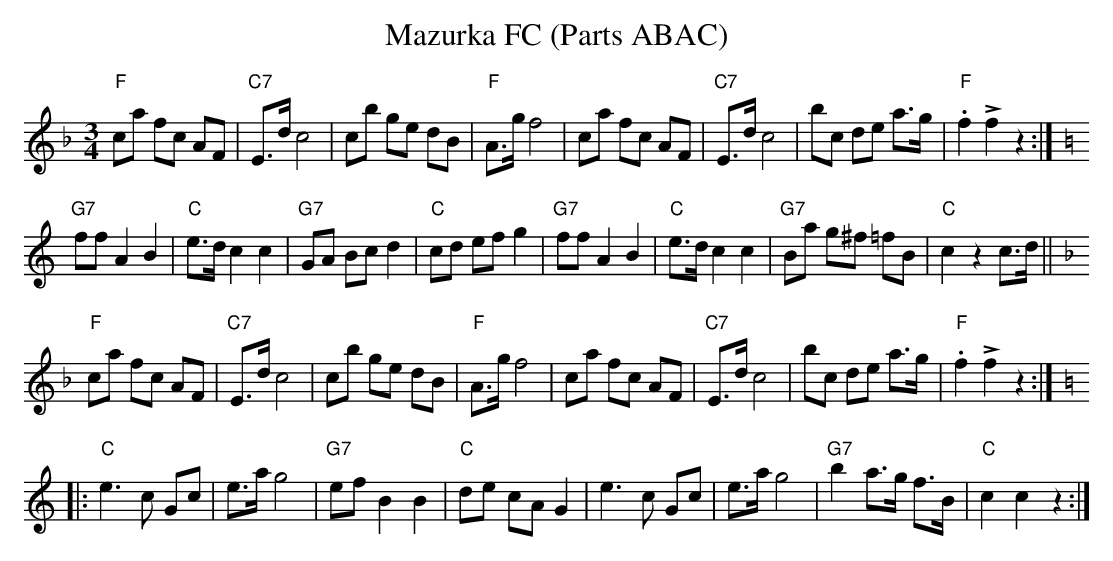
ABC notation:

X:1
T: Mazurka FC (Parts ABAC)
M:3/4
L:1/8
K:F
"F"ca fc AF | "C7"E>d c4 | cb ge dB | "F"A>g f4 | ca fc AF | "C7"E>d c4 | bc de a>g | "F".f2 +>+f2 z2 :|
K:C
"G7"ff A2B2 | "C"e>d c2c2 | "G7"GA Bc d2 | "C"cd ef g2 | "G7"ff A2B2 | "C"e>d c2c2 | "G7"Ba g^f =fB | "C"c2z2 c>d ||
K:F
"F"ca fc AF | "C7"E>d c4 | cb ge dB | "F"A>g f4 | ca fc AF | "C7"E>d c4 | bc de a>g | "F".f2 +>+f2 z2 :|
K:C
|: "C"e3c Gc | e>a g4 | "G7"ef B2B2 | "C"de cA G2 | e3c Gc | e>a g4 | "G7"b2 a>g f>B | "C"c2c2z2 :|
